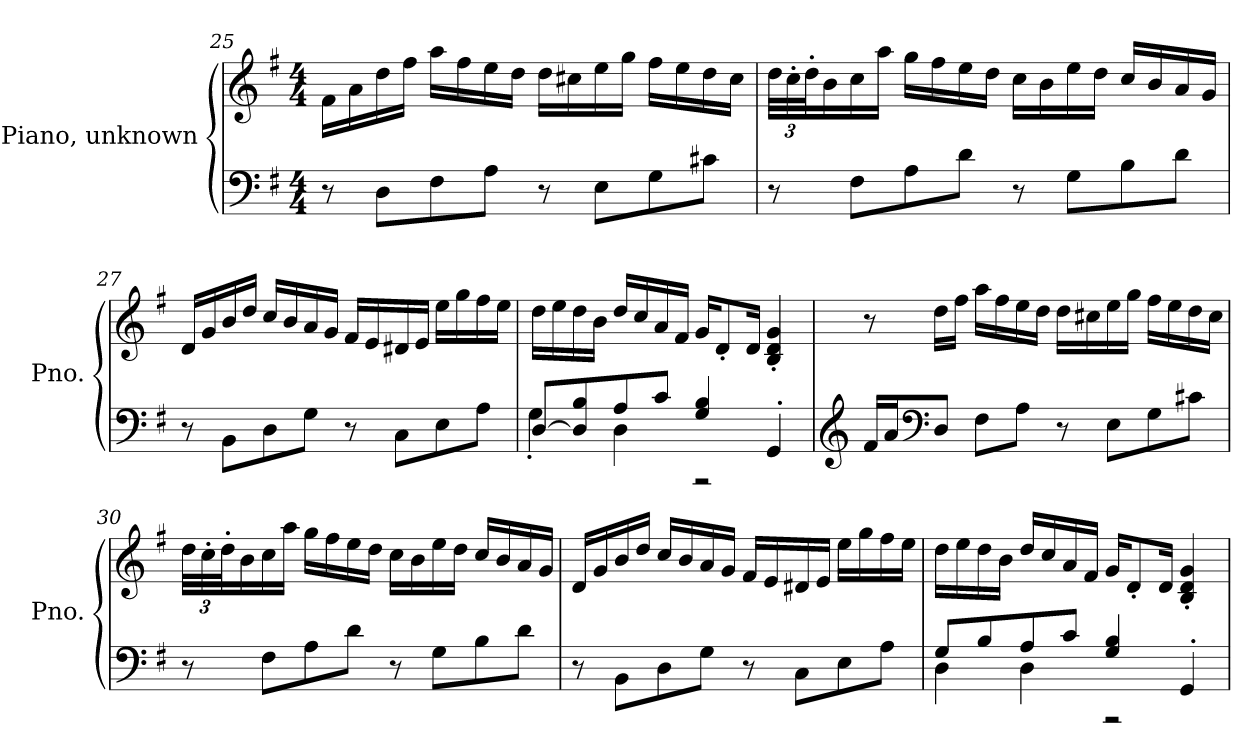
**kern	**kern
*part1	*part1
*staff2	*staff1
*I"Piano, unknown	*
*I'Pno.	*
!!LO:LB:g=z
*clefF4	*clefG2
*k[f#]	*k[f#]
*M4/4	*M4/4
=25	=25
8r	16f#\LL
.	16a\
8D\L	16dd\
.	16ff#\JJ
8F#\	16aa\LL
.	16ff#\
8A\J	16ee\
.	16dd\JJ
8r	16dd\LL
.	16cc#X\
8E\L	16ee\
.	16gg\JJ
8G\	16ff#\LL
.	16ee\
8c#X\J	16dd\
.	16cc#\JJ
=26	=26
*	*Xbrackettup
8r	48dd\LLL
.	48cc'\
.	48dd'\J
.	16b\
8F#\L	16cc\
.	16aa\JJ
8A\	16gg\LL
.	16ff#\
8d\J	16ee\
.	16dd\JJ
8r	16cc\LL
.	16b\
8G\L	16ee\
.	16dd\JJ
8B\	16cc/LL
.	16b/
8d\J	16a/
.	16g/JJ
!!LO:LB:g=z
=27	=27
8r	16d/LL
.	16g/
8BB\L	16b/
.	16dd/JJ
8D\	16cc/LL
.	16b/
8G\J	16a/
.	16g/JJ
8r	16f#/LL
.	16e/
8C\L	16d#X/
.	16e/JJ
8E\	16ee\LL
.	16gg\
8A\J	16ff#\
.	16ee\JJ
=28	=28
*^	*
[8D/L	4G'\	16dd\LL
.	.	16ee\
8D/] 8B/	.	16dd\
.	.	16b\JJ
8A/	4D\	16dd/LL
.	.	16cc/
8c/J	.	16a/
.	.	16f#/JJ
4G/ 4B/	2r	16g/KL
.	.	8d'/
.	.	16d/Jk
4GG'/	.	4B/' 4d/' 4g/'
*v	*v	*
!!LO:LB:g=z
=29	=29
*clefG2	*
16f#/LL	8r
16a/J	.
*clefF4	*
8D/J	16dd\LL
.	16ff#\JJ
8F#\L	16aa\LL
.	16ff#\
8A\J	16ee\
.	16dd\JJ
8r	16dd\LL
.	16cc#X\
8E\L	16ee\
.	16gg\JJ
8G\	16ff#\LL
.	16ee\
8c#X\J	16dd\
.	16cc#\JJ
=30	=30
8r	48dd\LLL
.	48cc'\
.	48dd'\J
.	16b\
8F#\L	16cc\
.	16aa\JJ
8A\	16gg\LL
.	16ff#\
8d\J	16ee\
.	16dd\JJ
8r	16cc\LL
.	16b\
8G\L	16ee\
.	16dd\JJ
8B\	16cc/LL
.	16b/
8d\J	16a/
.	16g/JJ
!!LO:LB:g=z
=31	=31
8r	16d/LL
.	16g/
8BB\L	16b/
.	16dd/JJ
8D\	16cc/LL
.	16b/
8G\J	16a/
.	16g/JJ
8r	16f#/LL
.	16e/
8C\L	16d#X/
.	16e/JJ
8E\	16ee\LL
.	16gg\
8A\J	16ff#\
.	16ee\JJ
=32	=32
*^	*
8G/L	4D\	16dd\LL
.	.	16ee\
8B/	.	16dd\
.	.	16b\JJ
8A/	4D\	16dd/LL
.	.	16cc/
8c/J	.	16a/
.	.	16f#/JJ
4G/ 4B/	2r	16g/KL
.	.	8d'/
.	.	16d/Jk
4GG'/	.	4B/' 4d/' 4g/'
*v	*v	*
=	=
*-	*-
